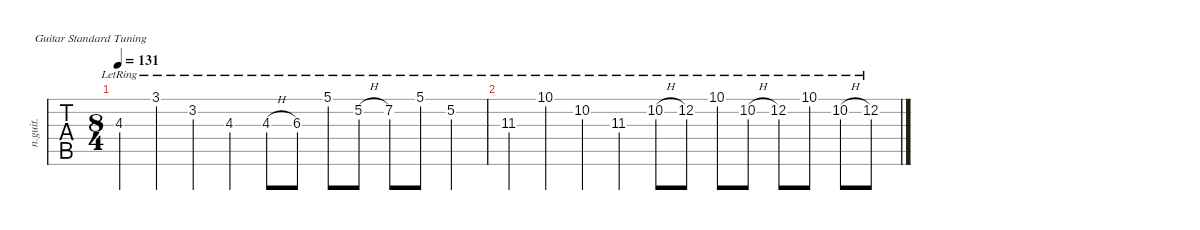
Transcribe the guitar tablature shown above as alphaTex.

\defaultSystemsLayout 4
\hideDynamics
\bracketExtendMode nobrackets
\otherSystemsTrackNameOrientation horizontal
\track ("音轨 1" "n.guit.") {instrument acousticguitarnylon}
\staff {tabs}
\tuning (E4 B3 G3 D3 A2 E2)
\ts (8 4)
\tempo 131
\clef g2
\ks c
4.3{lr}.4{dy f} 3.1{lr}.4 3.2{lr}.4 4.3{lr}.4 4.3{h lr}.8 6.3{lr acc #}.8 5.1{lr}.8 5.2{h lr}.8 7.2{lr acc #}.8 5.1{lr}.8 5.2{lr}.4 |
11.3{lr acc #}.4 10.1{lr}.4 10.2{lr}.4 11.3{lr acc #}.4 10.2{h lr}.8 12.2{lr}.8 10.1{lr}.8 10.2{h lr}.8 12.2{lr}.8 10.1{lr}.8 10.2{h lr}.8 12.2{lr}.8
